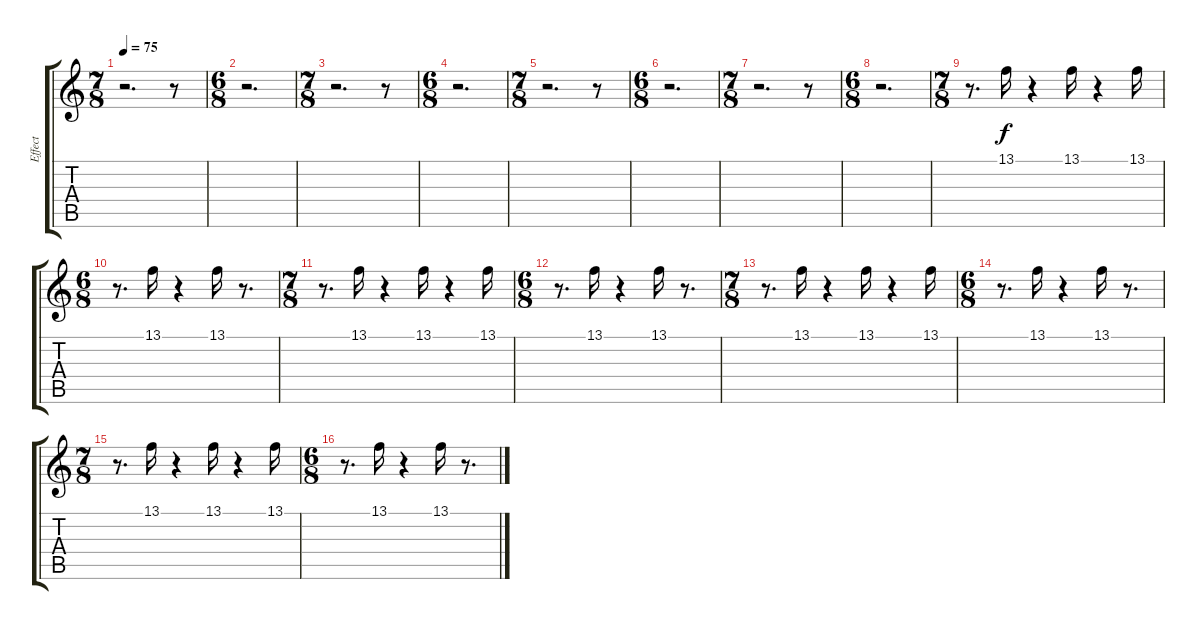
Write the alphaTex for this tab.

\track ("Effect" "Effect") {instrument pad7halo}
\staff {score tabs}
\tuning (E4 B3 G3 D3 A2 E2) {hide}
\ts (7 8)
\tempo 75
\clef g2
\ks c
r.2{d dy f} r.8 |
\ts (6 8)
r.2{d} |
\ts (7 8)
r.2{d} r.8 |
\ts (6 8)
r.2{d} |
\ts (7 8)
r.2{d} r.8 |
\ts (6 8)
r.2{d} |
\ts (7 8)
r.2{d} r.8 |
\ts (6 8)
r.2{d} |
\ts (7 8)
r.8{d} 13.1.16{volume 12} r.4 13.1.16 r.4 13.1.16 |
\ts (6 8)
r.8{d} 13.1.16 r.4 13.1.16 r.8{d} |
\ts (7 8)
r.8{d} 13.1.16{volume 12} r.4 13.1.16 r.4 13.1.16 |
\ts (6 8)
r.8{d} 13.1.16 r.4 13.1.16 r.8{d} |
\ts (7 8)
r.8{d} 13.1.16{volume 12} r.4 13.1.16 r.4 13.1.16 |
\ts (6 8)
r.8{d} 13.1.16 r.4 13.1.16 r.8{d} |
\ts (7 8)
r.8{d} 13.1.16{volume 12} r.4 13.1.16 r.4 13.1.16 |
\ts (6 8)
r.8{d} 13.1.16 r.4 13.1.16 r.8{d}
